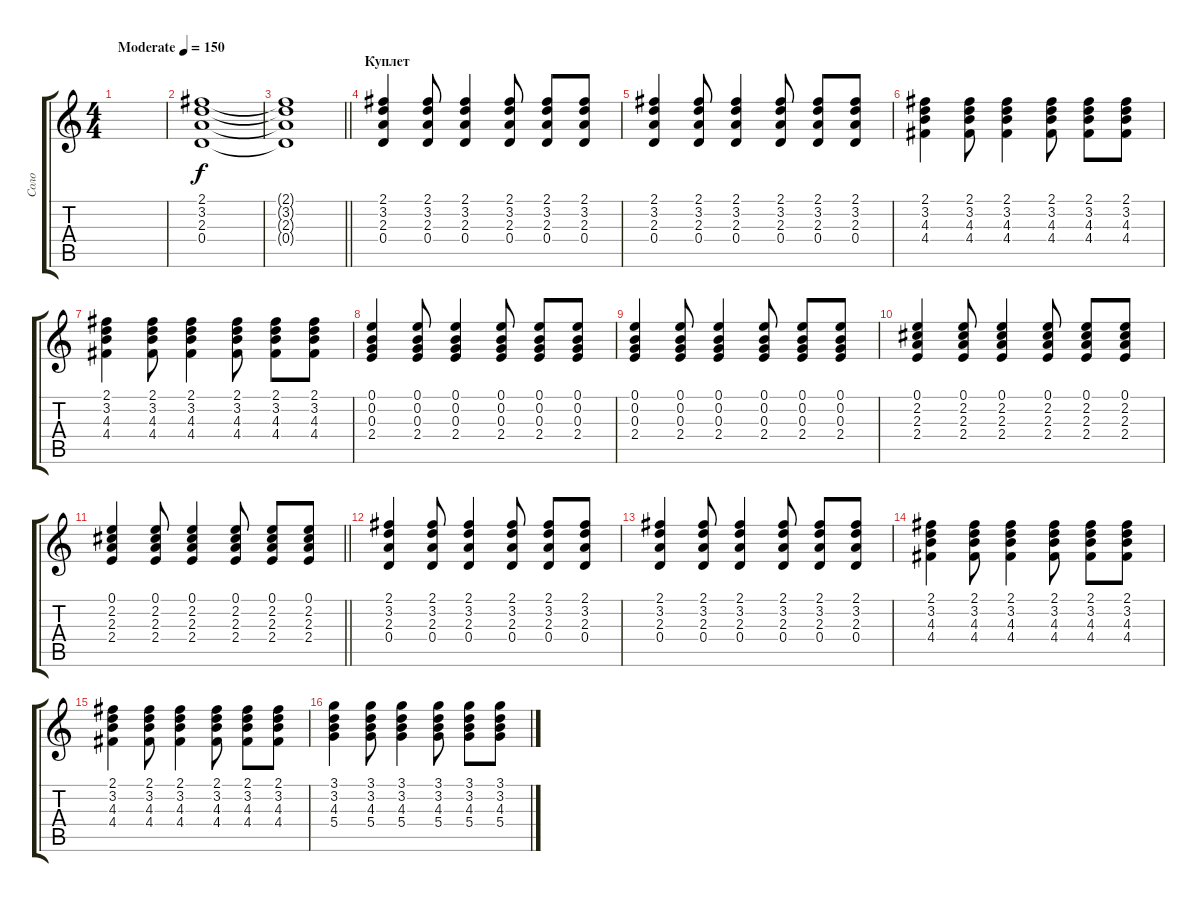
\track ("Соло" "Соло") {instrument electricguitarclean}
\staff {score tabs}
\tuning (E4 B3 G3 D3 A2 E2) {hide}
\ts (4 4)
\tempo (150 "Moderate")
\clef g2
\ks c
|
(2.1 3.2 2.3 0.4).1 |
\barLineRight lightlight
(2.1{t} 3.2{t} 2.3{t} 0.4{t}).1 |
\section ("" "Куплет")
(2.1 3.2 2.3 0.4).4 (2.1 3.2 2.3 0.4).8 (2.1 3.2 2.3 0.4).4 (2.1 3.2 2.3 0.4).8 (2.1 3.2 2.3 0.4).8 (2.1 3.2 2.3 0.4).8 |
(2.1 3.2 2.3 0.4).4 (2.1 3.2 2.3 0.4).8 (2.1 3.2 2.3 0.4).4 (2.1 3.2 2.3 0.4).8 (2.1 3.2 2.3 0.4).8 (2.1 3.2 2.3 0.4).8 |
(2.1 3.2 4.3 4.4).4 (2.1 3.2 4.3 4.4).8 (2.1 3.2 4.3 4.4).4 (2.1 3.2 4.3 4.4).8 (2.1 3.2 4.3 4.4).8 (2.1 3.2 4.3 4.4).8 |
(2.1 3.2 4.3 4.4).4 (2.1 3.2 4.3 4.4).8 (2.1 3.2 4.3 4.4).4 (2.1 3.2 4.3 4.4).8 (2.1 3.2 4.3 4.4).8 (2.1 3.2 4.3 4.4).8 |
(0.1 0.2 0.3 2.4).4 (0.1 0.2 0.3 2.4).8 (0.1 0.2 0.3 2.4).4 (0.1 0.2 0.3 2.4).8 (0.1 0.2 0.3 2.4).8 (0.1 0.2 0.3 2.4).8 |
(0.1 0.2 0.3 2.4).4 (0.1 0.2 0.3 2.4).8 (0.1 0.2 0.3 2.4).4 (0.1 0.2 0.3 2.4).8 (0.1 0.2 0.3 2.4).8 (0.1 0.2 0.3 2.4).8 |
(0.1 2.2 2.3 2.4).4 (0.1 2.2 2.3 2.4).8 (0.1 2.2 2.3 2.4).4 (0.1 2.2 2.3 2.4).8 (0.1 2.2 2.3 2.4).8 (0.1 2.2 2.3 2.4).8 |
\barLineRight lightlight
(0.1 2.2 2.3 2.4).4 (0.1 2.2 2.3 2.4).8 (0.1 2.2 2.3 2.4).4 (0.1 2.2 2.3 2.4).8 (0.1 2.2 2.3 2.4).8 (0.1 2.2 2.3 2.4).8 |
\section ("" " ")
(2.1 3.2 2.3 0.4).4 (2.1 3.2 2.3 0.4).8 (2.1 3.2 2.3 0.4).4 (2.1 3.2 2.3 0.4).8 (2.1 3.2 2.3 0.4).8 (2.1 3.2 2.3 0.4).8 |
(2.1 3.2 2.3 0.4).4 (2.1 3.2 2.3 0.4).8 (2.1 3.2 2.3 0.4).4 (2.1 3.2 2.3 0.4).8 (2.1 3.2 2.3 0.4).8 (2.1 3.2 2.3 0.4).8 |
(2.1 3.2 4.3 4.4).4 (2.1 3.2 4.3 4.4).8 (2.1 3.2 4.3 4.4).4 (2.1 3.2 4.3 4.4).8 (2.1 3.2 4.3 4.4).8 (2.1 3.2 4.3 4.4).8 |
(2.1 3.2 4.3 4.4).4 (2.1 3.2 4.3 4.4).8 (2.1 3.2 4.3 4.4).4 (2.1 3.2 4.3 4.4).8 (2.1 3.2 4.3 4.4).8 (2.1 3.2 4.3 4.4).8 |
(3.1 3.2 4.3 5.4).4 (3.1 3.2 4.3 5.4).8 (3.1 3.2 4.3 5.4).4 (3.1 3.2 4.3 5.4).8 (3.1 3.2 4.3 5.4).8 (3.1 3.2 4.3 5.4).8
